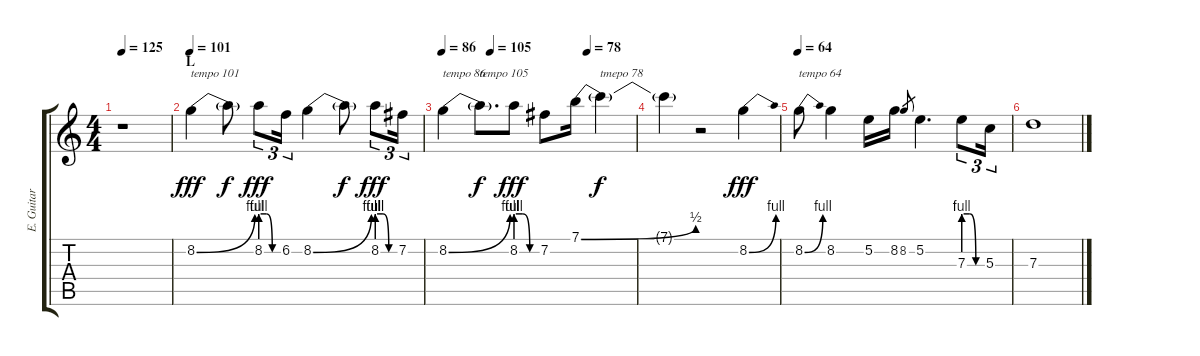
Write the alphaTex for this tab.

\track ("E. Guitar 1" "E. Guitar ") {instrument distortionguitar}
\staff {score tabs}
\tuning (E4 B3 G3 D3 A2 E2) {hide}
\ts (4 4)
\tempo 125
\clef g2
\ks c
r.1{dy fff} |
\section ("" "L")
\tempo 101
8.2{be (bend 0 0 60 4)}.4{txt "tempo 101"} 8.2{t}.8{dy f} 8.2{be (custom 0 4 20 4 40 0 60 0)}.8{tu (3 2) dy fff} 6.2.16{tu (3 2)} 8.2{be (bend 0 0 60 4)}.4 8.2{t}.8{dy f} 8.2{be (custom 0 4 20 4 40 0 60 0)}.8{tu (3 2) dy fff} 7.2.16{tu (3 2)} |
\tempo 101
\tempo (105 0.25)
\tempo (78 0.75)
\tempo 86
8.2{be (bend 0 0 60 4)}.4{txt "tempo 86"} 8.2{t}.8{d txt "tempo 105" dy f} 8.2{be (custom 0 4 20 4 40 0 60 0)}.8{dy fff} 7.2.8 7.1{be (bend 0 0 60 2)}.16 7.1{t}.4{txt "tmepo 78" dy f} |
7.1{t}.4 r.2 8.2{be (bend 0 0 60 4)}.4{dy fff} |
\tempo 64
8.2{be (bend 0 0 60 4)}.8{txt "tempo 64"} 8.2.4 5.2.16 8.2.16 8.2.8{gr} 5.2.4{d} 7.3{be (custom 0 4 20 4 40 0 60 0)}.8{tu (3 2)} 5.3.16{tu (3 2)} |
7.3.1
